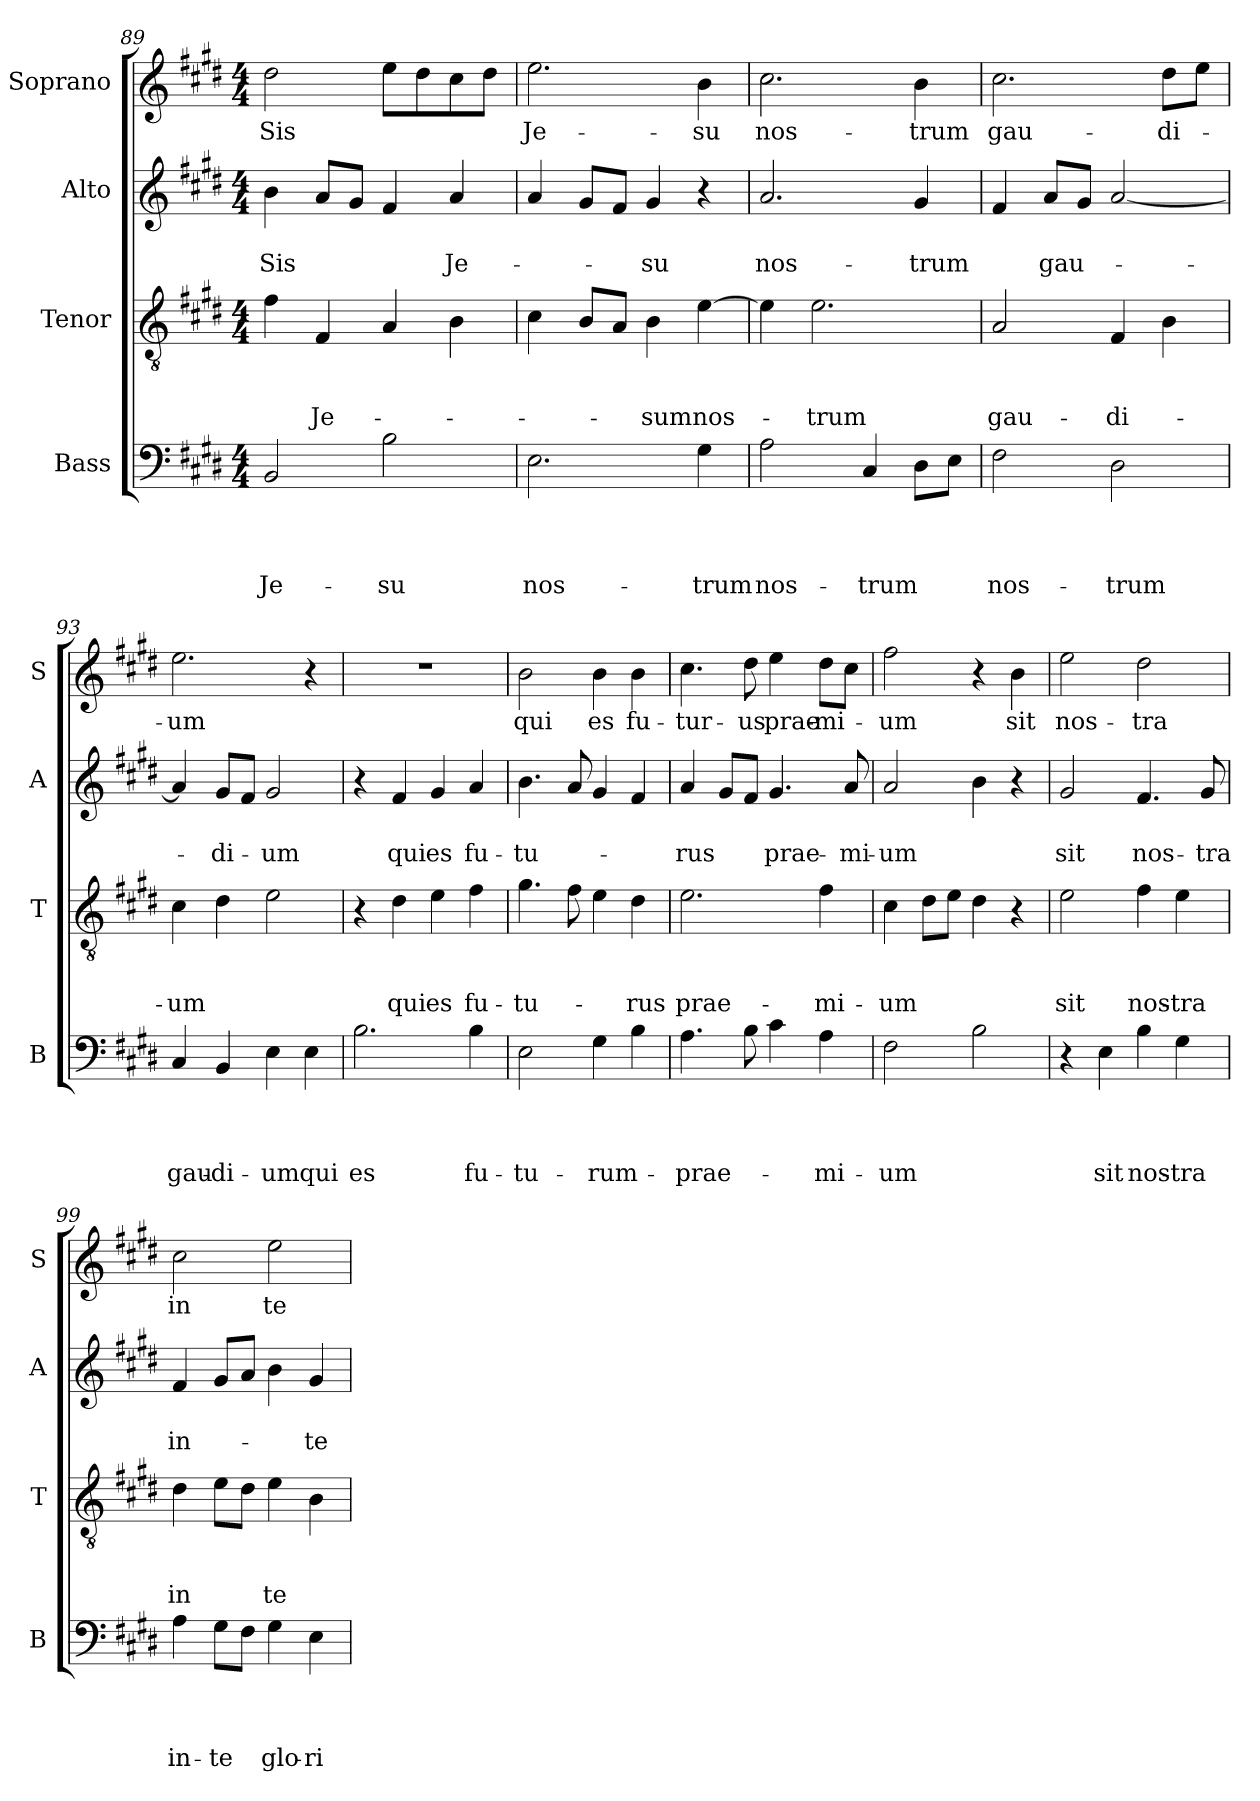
**kern	**text	**text	**text	**text	**kern	**text	**text	**text	**kern	**text	**text	**kern	**text
*part4	*part4	*part4	*part4	*part4	*part3	*part3	*part3	*part3	*part2	*part2	*part2	*part1	*part1
*staff4	*staff4	*staff4	*staff4	*staff4	*staff3	*staff3	*staff3	*staff3	*staff2	*staff2	*staff2	*staff1	*staff1
*I"Bass	*	*	*	*	*I"Tenor	*	*	*	*I"Alto	*	*	*I"Soprano	*
*I'B	*	*	*	*	*I'T	*	*	*	*I'A	*	*	*I'S	*
*clefF4	*	*	*	*	*clefGv2	*	*	*	*clefG2	*	*	*clefG2	*
*k[f#c#g#d#]	*	*	*	*	*k[f#c#g#d#]	*	*	*	*k[f#c#g#d#]	*	*	*k[f#c#g#d#]	*
*E:	*	*	*	*	*E:	*	*	*	*E:	*	*	*E:	*
*M4/4	*	*	*	*	*M4/4	*	*	*	*M4/4	*	*	*M4/4	*
=89	=89	=89	=89	=89	=89	=89	=89	=89	=89	=89	=89	=89	=89
!	!	!	!	!LO:LY:b	!	!	!	!	!	!	!LO:LY:b	!	!LO:LY:b
2BB/	.	.	.	Je-	4f#\	.	.	.	4b\	.	Sis	2dd#\	Sis
!	!	!	!	!	!	!	!	!LO:LY:b	!	!	!	!	!
.	.	.	.	.	4F#/	.	.	Je-	8a/L	.	.	.	.
.	.	.	.	.	.	.	.	.	8g#/J	.	.	.	.
!	!	!	!	!LO:LY:b	!	!	!	!	!	!	!	!	!
2B\	.	.	.	-su	4A/	.	.	.	4f#/	.	.	8ee\L	.
.	.	.	.	.	.	.	.	.	.	.	.	8dd#\	.
!	!	!	!	!	!	!	!	!	!	!	!LO:LY:b	!	!
.	.	.	.	.	4B\	.	.	.	4a/	.	Je-	8cc#\	.
.	.	.	.	.	.	.	.	.	.	.	.	8dd#\J	.
!!LO:LB:g=z
=90	=90	=90	=90	=90	=90	=90	=90	=90	=90	=90	=90	=90	=90
!	!	!	!	!LO:LY:b	!	!	!	!	!	!	!	!	!LO:LY:b
2.E\	.	.	.	nos-	4c#\	.	.	.	4a/	.	.	2.ee\	Je-
.	.	.	.	.	8B/L	.	.	.	8g#/L	.	.	.	.
.	.	.	.	.	8A/J	.	.	.	8f#/J	.	.	.	.
!	!	!	!	!	!	!	!	!LO:LY:b	!	!	!LO:LY:b	!	!
.	.	.	.	.	4B\	.	.	-sum	4g#/	.	-su	.	.
!	!	!	!	!LO:LY:b	!	!	!	!LO:LY:b	!	!	!	!	!LO:LY:b
4G#\	.	.	.	-trum	[>4e\	.	.	nos-	4r	.	.	4b\	-su
=91	=91	=91	=91	=91	=91	=91	=91	=91	=91	=91	=91	=91	=91
!	!	!	!	!LO:LY:b	!	!	!	!	!	!	!LO:LY:b	!	!LO:LY:b
2A\	.	.	.	nos-	4e\]	.	.	.	2.a/	.	nos-	2.cc#\	nos-
!	!	!	!	!	!	!	!	!LO:LY:b	!	!	!	!	!
.	.	.	.	.	2.e\	.	.	-trum	.	.	.	.	.
!	!	!	!	!LO:LY:b	!	!	!	!	!	!	!	!	!
4C#/	.	.	.	-trum	.	.	.	.	.	.	.	.	.
!	!	!	!	!	!	!	!	!	!	!	!LO:LY:b	!	!LO:LY:b
8D#\L	.	.	.	.	.	.	.	.	4g#/	.	-trum	4b\	-trum
8E\J	.	.	.	.	.	.	.	.	.	.	.	.	.
=92	=92	=92	=92	=92	=92	=92	=92	=92	=92	=92	=92	=92	=92
!	!	!	!	!LO:LY:b	!	!	!	!LO:LY:b	!	!	!	!	!LO:LY:b
2F#\	.	.	.	nos-	2A/	.	.	gau-	4f#/	.	.	2.cc#\	gau-
!	!	!	!	!	!	!	!	!	!	!	!LO:LY:b	!	!
.	.	.	.	.	.	.	.	.	8a/L	.	gau-	.	.
.	.	.	.	.	.	.	.	.	8g#/J	.	.	.	.
!	!	!	!	!LO:LY:b	!	!	!	!LO:LY:b	!	!	!	!	!
2D#\	.	.	.	-trum	4F#/	.	.	-di-	[<2a/	.	.	.	.
!	!	!	!	!	!	!	!	!	!	!	!	!	!LO:LY:b
.	.	.	.	.	4B\	.	.	.	.	.	.	8dd#\L	-di-
.	.	.	.	.	.	.	.	.	.	.	.	8ee\J	.
=93	=93	=93	=93	=93	=93	=93	=93	=93	=93	=93	=93	=93	=93
!	!	!	!	!LO:LY:b	!	!	!	!LO:LY:b	!	!	!	!	!LO:LY:b
4C#/	.	.	.	gau-	4c#\	.	.	-um	4a/]	.	.	2.ee\	-um
!	!	!	!	!LO:LY:b	!	!	!	!	!	!	!LO:LY:b	!	!
4BB/	.	.	.	-di-	4d#\	.	.	.	8g#/L	.	-di-	.	.
.	.	.	.	.	.	.	.	.	8f#/J	.	.	.	.
!	!	!	!	!LO:LY:b	!	!	!	!	!	!	!LO:LY:b	!	!
4E\	.	.	.	-um	2e\	.	.	.	2g#/	.	-um	.	.
!	!	!	!	!LO:LY:b	!	!	!	!	!	!	!	!	!
4E\	.	.	.	qui	.	.	.	.	.	.	.	4r	.
=94	=94	=94	=94	=94	=94	=94	=94	=94	=94	=94	=94	=94	=94
!	!	!	!	!LO:LY:b	!	!	!	!	!	!	!	!	!
2.B\	.	.	.	es	4r	.	.	.	4r	.	.	1r	.
!	!	!	!	!	!	!	!	!LO:LY:b	!	!	!LO:LY:b	!	!
.	.	.	.	.	4d#\	.	.	qui	4f#/	.	qui	.	.
!	!	!	!	!	!	!	!	!LO:LY:b	!	!	!LO:LY:b	!	!
.	.	.	.	.	4e\	.	.	es	4g#/	.	es	.	.
!	!	!	!	!LO:LY:b	!	!	!	!LO:LY:b	!	!	!LO:LY:b	!	!
4B\	.	.	.	fu-	4f#\	.	.	fu-	4a/	.	fu-	.	.
=95	=95	=95	=95	=95	=95	=95	=95	=95	=95	=95	=95	=95	=95
!	!	!	!	!LO:LY:b	!	!	!	!LO:LY:b	!	!	!LO:LY:b	!	!LO:LY:b
2E\	.	.	.	-tu-	4.g#\	.	.	-tu-	4.b\	.	-tu-	2b\	qui
.	.	.	.	.	8f#\	.	.	.	8a/	.	.	.	.
!	!	!	!	!LO:LY:b	!	!	!	!	!	!	!	!	!LO:LY:b
4G#\	.	.	.	-rum-	4e\	.	.	.	4g#/	.	.	4b\	es
!	!	!	!	!	!	!	!	!LO:LY:b	!	!	!	!	!LO:LY:b
4B\	.	.	.	.	4d#\	.	.	-rus	4f#/	.	.	4b\	fu-
=96	=96	=96	=96	=96	=96	=96	=96	=96	=96	=96	=96	=96	=96
!	!	!	!	!LO:LY:b	!	!	!	!LO:LY:b	!	!	!LO:LY:b	!	!LO:LY:b
4.A\	.	.	.	-prae-	2.e\	.	.	prae-	4a/	.	-rus	4.cc#\	-tur-
.	.	.	.	.	.	.	.	.	8g#/L	.	.	.	.
!	!	!	!	!	!	!	!	!	!	!	!	!	!LO:LY:b
8B\	.	.	.	.	.	.	.	.	8f#/J	.	.	8dd#\	-us
!	!	!	!	!	!	!	!	!	!	!	!LO:LY:b	!	!LO:LY:b
4c#\	.	.	.	.	.	.	.	.	4.g#/	.	prae-	4ee\	prae-
!	!	!	!	!LO:LY:b	!	!	!	!LO:LY:b	!	!	!	!	!LO:LY:b
4A\	.	.	.	-mi-	4f#\	.	.	-mi-	.	.	.	8dd#\L	-mi-
!	!	!	!	!	!	!	!	!	!	!	!LO:LY:b	!	!
.	.	.	.	.	.	.	.	.	8a/	.	-mi-	8cc#\J	.
!!LO:LB:g=z
=97	=97	=97	=97	=97	=97	=97	=97	=97	=97	=97	=97	=97	=97
!	!	!	!	!LO:LY:b	!	!	!	!LO:LY:b	!	!	!LO:LY:b	!	!LO:LY:b
2F#\	.	.	.	-um	4c#\	.	.	-um	2a/	.	-um	2ff#\	-um
.	.	.	.	.	8d#\L	.	.	.	.	.	.	.	.
.	.	.	.	.	8e\J	.	.	.	.	.	.	.	.
2B\	.	.	.	.	4d#\	.	.	.	4b\	.	.	4r	.
!	!	!	!	!	!	!	!	!	!	!	!	!	!LO:LY:b
.	.	.	.	.	4r	.	.	.	4r	.	.	4b\	sit
=98	=98	=98	=98	=98	=98	=98	=98	=98	=98	=98	=98	=98	=98
!	!	!	!	!	!	!	!	!LO:LY:b	!	!	!LO:LY:b	!	!LO:LY:b
4r	.	.	.	.	2e\	.	.	sit	2g#/	.	sit	2ee\	nos-
!	!	!	!	!LO:LY:b	!	!	!	!	!	!	!	!	!
4E\	.	.	.	sit	.	.	.	.	.	.	.	.	.
!	!	!	!	!LO:LY:b	!	!	!	!LO:LY:b	!	!	!LO:LY:b	!	!LO:LY:b
4B\	.	.	.	nos-	4f#\	.	.	nos-	4.f#/	.	nos-	2dd#\	-tra
!	!	!	!	!LO:LY:b	!	!	!	!LO:LY:b	!	!	!	!	!
4G#\	.	.	.	-tra	4e\	.	.	-tra	.	.	.	.	.
!	!	!	!	!	!	!	!	!	!	!	!LO:LY:b	!	!
.	.	.	.	.	.	.	.	.	8g#/	.	-tra	.	.
=99	=99	=99	=99	=99	=99	=99	=99	=99	=99	=99	=99	=99	=99
!	!	!	!	!LO:LY:b	!	!	!	!LO:LY:b	!	!	!LO:LY:b	!	!LO:LY:b
4A\	.	.	.	in-	4d#\	.	.	in	4f#/	.	in-	2cc#\	in
!	!	!	!	!LO:LY:b	!	!	!	!	!	!	!	!	!
8G#\L	.	.	.	-te	8e\L	.	.	.	8g#/L	.	.	.	.
8F#\J	.	.	.	.	8d#\J	.	.	.	8a/J	.	.	.	.
!	!	!	!	!LO:LY:b	!	!	!	!LO:LY:b	!	!	!	!	!LO:LY:b
4G#\	.	.	.	glo-	4e\	.	.	te	4b\	.	.	2ee\	te
!	!	!	!	!LO:LY:b	!	!	!	!	!	!	!LO:LY:b	!	!
4E\	.	.	.	-ri-	4B\	.	.	.	4g#/	.	-te	.	.
=	=	=	=	=	=	=	=	=	=	=	=	=	=
*-	*-	*-	*-	*-	*-	*-	*-	*-	*-	*-	*-	*-	*-
